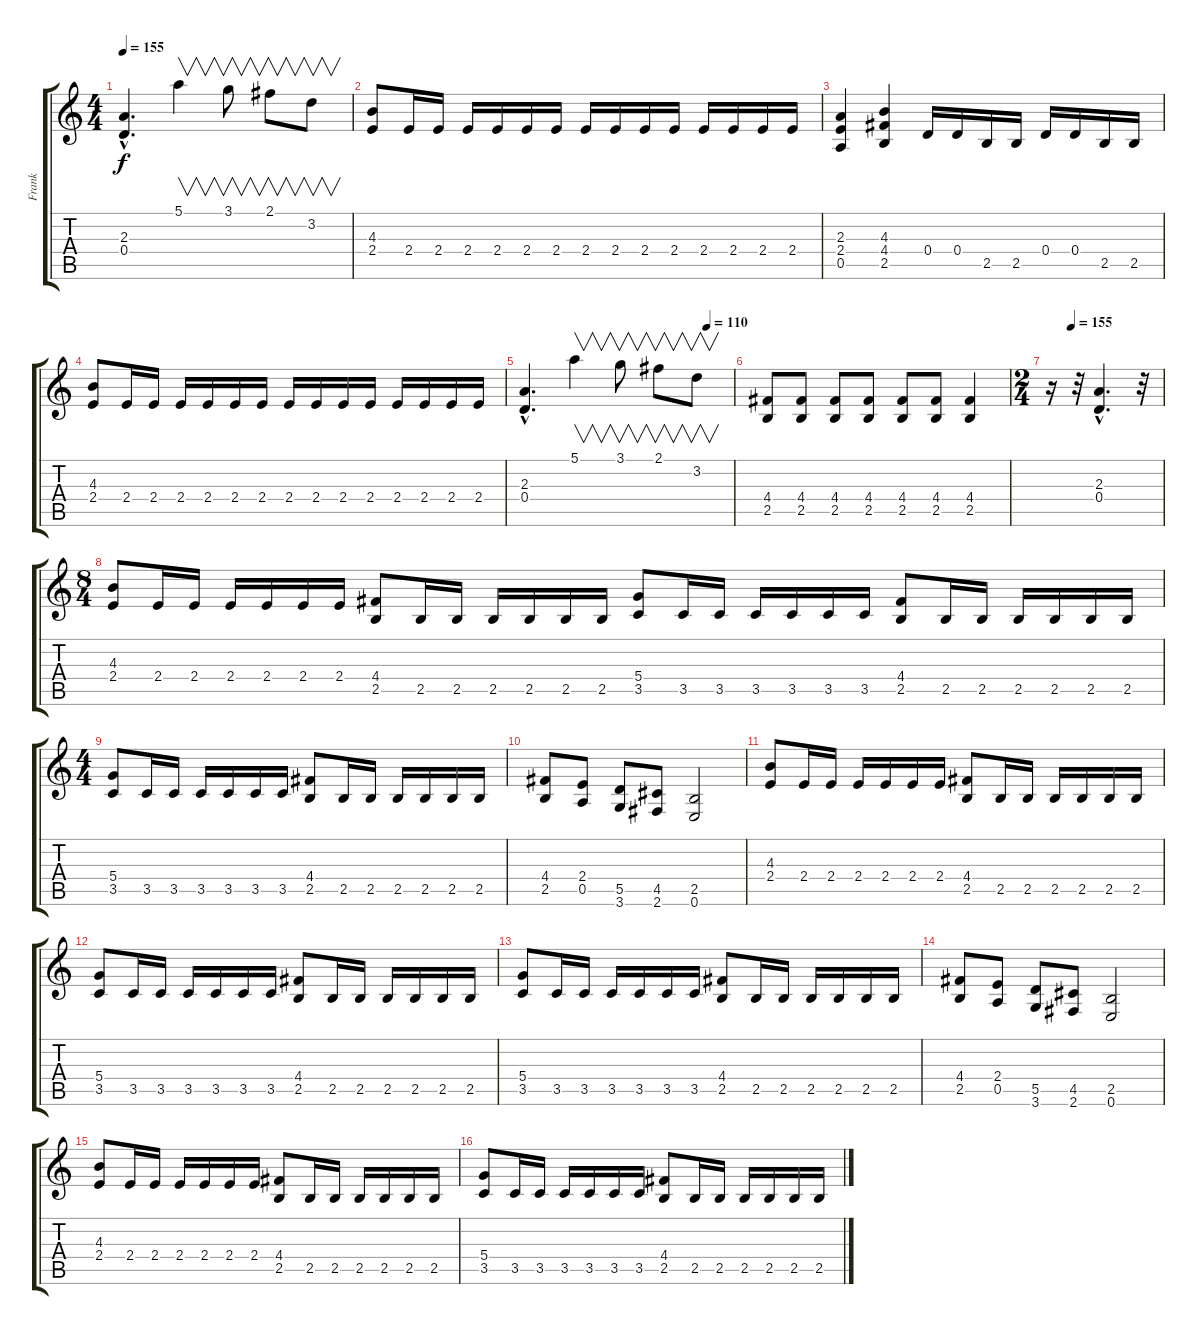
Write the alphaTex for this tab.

\track ("Frank" "Frank") {instrument overdrivenguitar}
\staff {score tabs}
\tuning (E4 B3 G3 D3 A2 E2) {hide}
\ts (4 4)
\tempo 155
\clef g2
\ks c
(2.3{hac} 0.4{hac}).4{d dy f} 5.1.4{v} 3.1.8{v} 2.1.8{v} 3.2.8{v} |
(4.3 2.4).8 2.4.16 2.4.16 2.4.16 2.4.16 2.4.16 2.4.16 2.4.16 2.4.16 2.4.16 2.4.16 2.4.16 2.4.16 2.4.16 2.4.16 |
(2.3 2.4 0.5).4 (4.3 4.4 2.5).4 0.4.16 0.4.16 2.5.16 2.5.16 0.4.16 0.4.16 2.5.16 2.5.16 |
(4.3 2.4).8 2.4.16 2.4.16 2.4.16 2.4.16 2.4.16 2.4.16 2.4.16 2.4.16 2.4.16 2.4.16 2.4.16 2.4.16 2.4.16 2.4.16 |
\tempo (110 0.875)
(2.3{hac} 0.4{hac}).4{d} 5.1.4{v} 3.1.8{v} 2.1.8{v} 3.2.8{v} |
(4.4 2.5).8 (4.4 2.5).8 (4.4 2.5).8 (4.4 2.5).8 (4.4 2.5).8 (4.4 2.5).8 (4.4 2.5).4 |
\ts (2 4)
\tempo (155 0.1875)
r.16 r.32 (2.3{hac} 0.4{hac}).4{d} r.32 |
\ts (8 4)
(4.3 2.4).8 2.4.16 2.4.16 2.4.16 2.4.16 2.4.16 2.4.16 (4.4 2.5).8 2.5.16 2.5.16 2.5.16 2.5.16 2.5.16 2.5.16 (5.4 3.5).8 3.5.16 3.5.16 3.5.16 3.5.16 3.5.16 3.5.16 (4.4 2.5).8 2.5.16 2.5.16 2.5.16 2.5.16 2.5.16 2.5.16 |
\ts (4 4)
(5.4 3.5).8 3.5.16 3.5.16 3.5.16 3.5.16 3.5.16 3.5.16 (4.4 2.5).8 2.5.16 2.5.16 2.5.16 2.5.16 2.5.16 2.5.16 |
(4.4 2.5).8 (2.4 0.5).8 (5.5 3.6).8 (4.5 2.6).8 (2.5 0.6).2 |
(4.3 2.4).8 2.4.16 2.4.16 2.4.16 2.4.16 2.4.16 2.4.16 (4.4 2.5).8 2.5.16 2.5.16 2.5.16 2.5.16 2.5.16 2.5.16 |
(5.4 3.5).8 3.5.16 3.5.16 3.5.16 3.5.16 3.5.16 3.5.16 (4.4 2.5).8 2.5.16 2.5.16 2.5.16 2.5.16 2.5.16 2.5.16 |
(5.4 3.5).8 3.5.16 3.5.16 3.5.16 3.5.16 3.5.16 3.5.16 (4.4 2.5).8 2.5.16 2.5.16 2.5.16 2.5.16 2.5.16 2.5.16 |
(4.4 2.5).8 (2.4 0.5).8 (5.5 3.6).8 (4.5 2.6).8 (2.5 0.6).2 |
(4.3 2.4).8 2.4.16 2.4.16 2.4.16 2.4.16 2.4.16 2.4.16 (4.4 2.5).8 2.5.16 2.5.16 2.5.16 2.5.16 2.5.16 2.5.16 |
(5.4 3.5).8 3.5.16 3.5.16 3.5.16 3.5.16 3.5.16 3.5.16 (4.4 2.5).8 2.5.16 2.5.16 2.5.16 2.5.16 2.5.16 2.5.16
